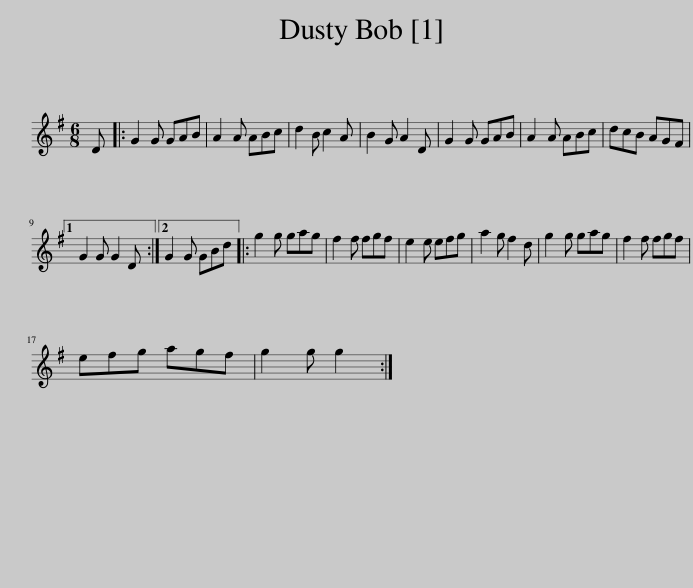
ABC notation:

X:1
L:1/8
M:6/8
I:linebreak $
K:G
V:1 treble
V:1
 D |: G2 G GAB | A2 A ABc | d2 B c2 A | B2 G A2 D | %5
 G2 G GAB | A2 A ABc | dcB AGF |1$ G2 G G2 D :|2 G2 G GBd |: %10
 g2 g gag | f2 f fgf | e2 e efg | a2 g f2 d | g2 g gag | %15
 f2 f fgf |$ efg agf | g2 g g2 :| %18
